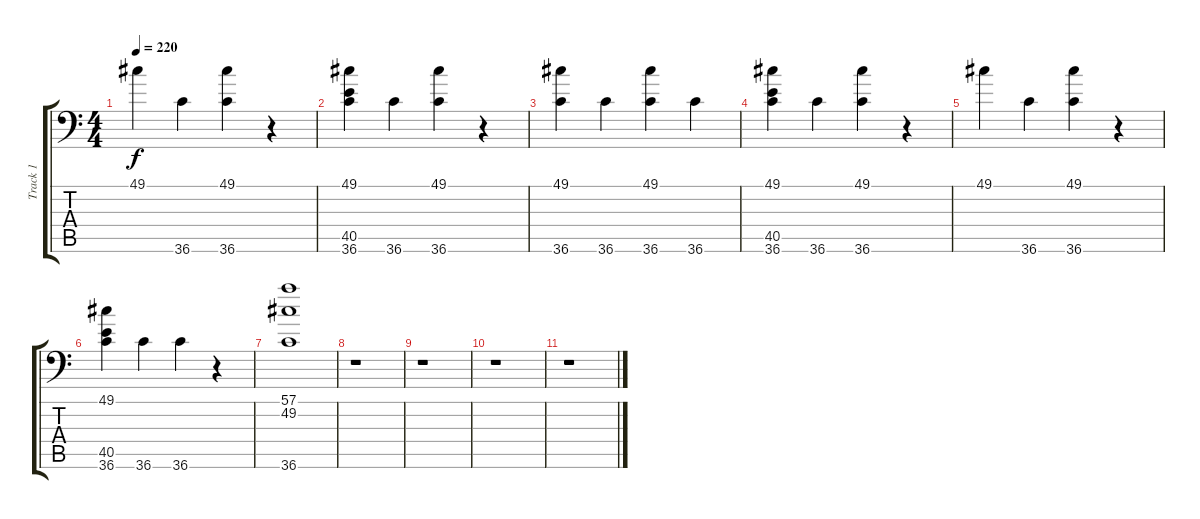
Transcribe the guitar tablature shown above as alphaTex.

\track ("Track 1" "Track 1") {instrument acousticgrandpiano}
\staff {score tabs}
\tuning (C-1 C-1 C-1 C-1 C-1 C-1) {hide}
\ts (4 4)
\tempo 220
\clef f4
\ks c
49.1.4{dy f} 36.6.4 (49.1 36.6).4 r.4 |
(49.1 40.5 36.6).4 36.6.4 (49.1 36.6).4 r.4 |
(49.1 36.6).4 36.6.4 (49.1 36.6).4 36.6.4 |
(49.1 40.5 36.6).4 36.6.4 (49.1 36.6).4 r.4 |
49.1.4 36.6.4 (49.1 36.6).4 r.4 |
(49.1 40.5 36.6).4 36.6.4 36.6.4 r.4 |
(57.1 49.2 36.6).1 |
r.1 |
r.1 |
r.1 |
r.1
